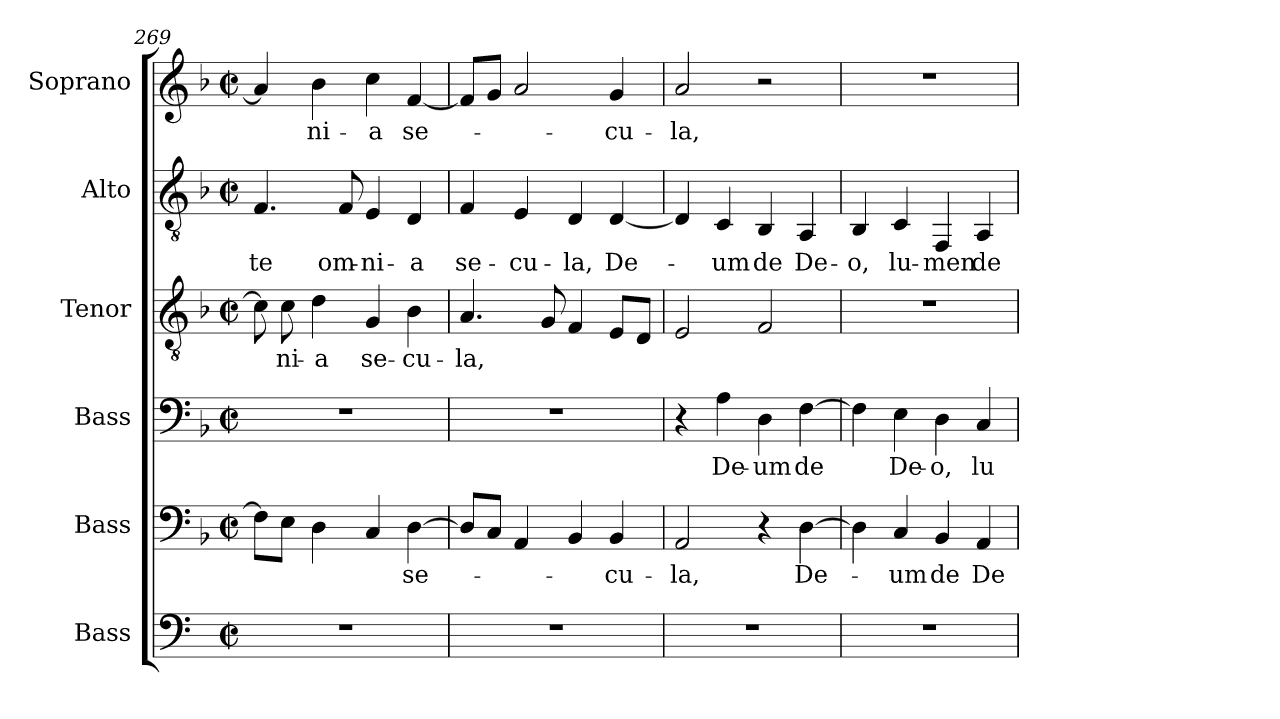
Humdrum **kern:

**kern	**kern	**text	**kern	**text	**kern	**text	**kern	**text	**kern	**text
*part6	*part5	*part5	*part4	*part4	*part3	*part3	*part2	*part2	*part1	*part1
*staff6	*staff5	*staff5	*staff4	*staff4	*staff3	*staff3	*staff2	*staff2	*staff1	*staff1
*I"Bass	*I"Bass	*	*I"Bass	*	*I"Tenor	*	*I"Alto	*	*I"Soprano	*
*I'B.	*I'B.	*	*I'B.	*	*I'T.	*	*I'A.	*	*I'S.	*
*clefF4	*clefF4	*	*clefF4	*	*clefGv2	*	*clefGv2	*	*clefG2	*
*	*	*	*	*	*ITrd7c12	*	*	*	*	*
*k[]	*k[b-]	*	*k[b-]	*	*k[b-]	*	*k[b-]	*	*k[b-]	*
*C:	*F:	*	*F:	*	*F:	*	*F:	*	*F:	*
*M2/2	*M2/2	*	*M2/2	*	*M2/2	*	*M2/2	*	*M2/2	*
*met(c|)	*met(c|)	*	*met(c|)	*	*met(c|)	*	*met(c|)	*	*met(c|)	*
=269	=269	=269	=269	=269	=269	=269	=269	=269	=269	=269
!	!	!	!	!	!	!	!	!LO:LY:b:color=#000000	!	!
1r	8Fi\L]	.	1r	.	8Ci\]	.	4.Fi/	-te	4ai/]	.
!	!	!	!	!	!	!LO:LY:b:color=#000000	!	!	!	!
.	8Ei\J	.	.	.	8Ci\	-ni-	.	.	.	.
!	!	!	!	!	!	!LO:LY:b:color=#000000	!	!	!	!
!	!	!	!	!	!	!	!	!	!	!LO:LY:b:color=#000000
.	4Di\	.	.	.	4Di\	-a	.	.	4b-i\	-ni-
!	!	!	!	!	!	!	!	!LO:LY:b:color=#000000	!	!
.	.	.	.	.	.	.	8Fi/	om-	.	.
!	!	!	!	!	!	!LO:LY:b:color=#000000	!	!	!	!
!	!	!	!	!	!	!	!	!LO:LY:b:color=#000000	!	!
!	!	!	!	!	!	!	!	!	!	!LO:LY:b:color=#000000
.	4Ci/	.	.	.	4GGi/	se-	4Ei/	-ni-	4cci\	-a
!	!	!LO:LY:b:color=#000000	!	!	!	!	!	!	!	!
!	!	!	!	!	!	!LO:LY:b:color=#000000	!	!	!	!
!	!	!	!	!	!	!	!	!LO:LY:b:color=#000000	!	!
!	!	!	!	!	!	!	!	!	!	!LO:LY:b:color=#000000
.	[4Di\	se-	.	.	4BB-i\	-cu-	4Di/	-a	[4fi/	se-
=270	=270	=270	=270	=270	=270	=270	=270	=270	=270	=270
!	!	!	!	!	!	!LO:LY:b:color=#000000	!	!	!	!
!	!	!	!	!	!	!	!	!LO:LY:b:color=#000000	!	!
1r	8Di/L]	.	1r	.	4.AAi/	-la,	4Fi/	se-	8fi/L]	.
.	8Ci/J	.	.	.	.	.	.	.	8gi/J	.
!	!	!	!	!	!	!	!	!LO:LY:b:color=#000000	!	!
.	4AAi/	.	.	.	.	.	4Ei/	-cu-	2ai/	.
.	.	.	.	.	8GGi/	.	.	.	.	.
!	!	!	!	!	!	!	!	!LO:LY:b:color=#000000	!	!
.	4BB-i/	.	.	.	4FFi/	.	4Di/	-la,	.	.
!	!	!LO:LY:b:color=#000000	!	!	!	!	!	!	!	!
!	!	!	!	!	!	!	!	!LO:LY:b:color=#000000	!	!
!	!	!	!	!	!	!	!	!	!	!LO:LY:b:color=#000000
.	4BB-i/	-cu-	.	.	8EEi/L	.	[4Di/	De-	4gi/	-cu-
.	.	.	.	.	8DDi/J	.	.	.	.	.
=271	=271	=271	=271	=271	=271	=271	=271	=271	=271	=271
!	!	!LO:LY:b:color=#000000	!	!	!	!	!	!	!	!
!	!	!	!	!	!	!	!	!	!	!LO:LY:b:color=#000000
1r	2AAi/	-la,	4r	.	2EEi/	.	4Di/]	.	2ai/	-la,
!	!	!	!	!LO:LY:b:color=#000000	!	!	!	!	!	!
!	!	!	!	!	!	!	!	!LO:LY:b:color=#000000	!	!
.	.	.	4Ai\	De-	.	.	4Ci/	-um	.	.
!	!	!	!	!LO:LY:b:color=#000000	!	!	!	!	!	!
!	!	!	!	!	!	!	!	!LO:LY:b:color=#000000	!	!
.	4r	.	4Di\	-um	2FFi/	.	4BB-i/	de	2r	.
!	!	!LO:LY:b:color=#000000	!	!	!	!	!	!	!	!
!	!	!	!	!LO:LY:b:color=#000000	!	!	!	!	!	!
!	!	!	!	!	!	!	!	!LO:LY:b:color=#000000	!	!
.	[4Di\	De-	[4Fi\	de	.	.	4AAi/	De-	.	.
=272	=272	=272	=272	=272	=272	=272	=272	=272	=272	=272
!	!	!	!	!	!	!	!	!LO:LY:b:color=#000000	!	!
1r	4Di\]	.	4Fi\]	.	1r	.	4BB-i/	-o,	1r	.
!	!	!LO:LY:b:color=#000000	!	!	!	!	!	!	!	!
!	!	!	!	!LO:LY:b:color=#000000	!	!	!	!	!	!
!	!	!	!	!	!	!	!	!LO:LY:b:color=#000000	!	!
.	4Ci/	-um	4Ei\	De-	.	.	4Ci/	lu-	.	.
!	!	!LO:LY:b:color=#000000	!	!	!	!	!	!	!	!
!	!	!	!	!LO:LY:b:color=#000000	!	!	!	!	!	!
!	!	!	!	!	!	!	!	!LO:LY:b:color=#000000	!	!
.	4BB-i/	de	4Di\	-o,	.	.	4FFi/	-men	.	.
!	!	!LO:LY:b:color=#000000	!	!	!	!	!	!	!	!
!	!	!	!	!LO:LY:b:color=#000000	!	!	!	!	!	!
!	!	!	!	!	!	!	!	!LO:LY:b:color=#000000	!	!
.	4AAi/	De-	4Ci/	lu-	.	.	4AAi/	de	.	.
=	=	=	=	=	=	=	=	=	=	=
*-	*-	*-	*-	*-	*-	*-	*-	*-	*-	*-
